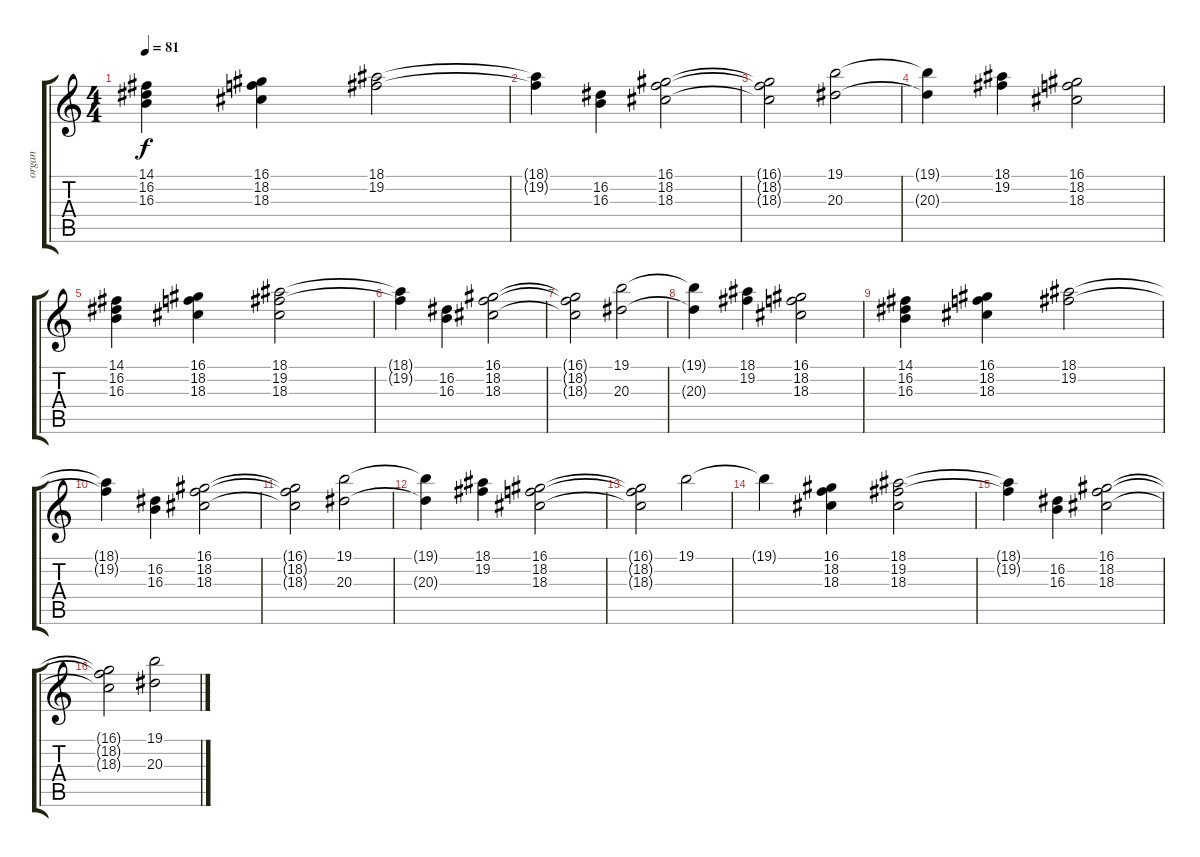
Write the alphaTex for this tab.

\track ("organ   " "organ   ") {instrument percussiveorgan}
\staff {score tabs}
\tuning (E4 B3 G3 D3 A2 E2) {hide}
\ts (4 4)
\tempo 81
\clef g2
\ks c
(14.1 16.2 16.3).4{dy f} (16.1 18.2 18.3).4 (18.1 19.2).2 |
(18.1{t} 19.2{t}).4 (16.2 16.3).4 (16.1 18.2 18.3).2 |
(16.1{t} 18.2{t} 18.3{t}).2 (19.1 20.3).2 |
(19.1{t} 20.3{t}).4 (18.1 19.2).4 (16.1 18.2 18.3).2 |
(14.1 16.2 16.3).4 (16.1 18.2 18.3).4 (18.1 19.2 18.3).2 |
(18.1{t} 19.2{t}).4 (16.2 16.3).4 (16.1 18.2 18.3).2 |
(16.1{t} 18.2{t} 18.3{t}).2 (19.1 20.3).2 |
(19.1{t} 20.3{t}).4 (18.1 19.2).4 (16.1 18.2 18.3).2 |
(14.1 16.2 16.3).4 (16.1 18.2 18.3).4 (18.1 19.2).2 |
(18.1{t} 19.2{t}).4 (16.2 16.3).4 (16.1 18.2 18.3).2 |
(16.1{t} 18.2{t} 18.3{t}).2 (19.1 20.3).2 |
(19.1{t} 20.3{t}).4 (18.1 19.2).4 (16.1 18.2 18.3).2 |
(16.1{t} 18.2{t} 18.3{t}).2 19.1.2 |
19.1{t}.4 (16.1 18.2 18.3).4 (18.1 19.2 18.3).2 |
(18.1{t} 19.2{t}).4 (16.2 16.3).4 (16.1 18.2 18.3).2 |
(16.1{t} 18.2{t} 18.3{t}).2 (19.1 20.3).2
